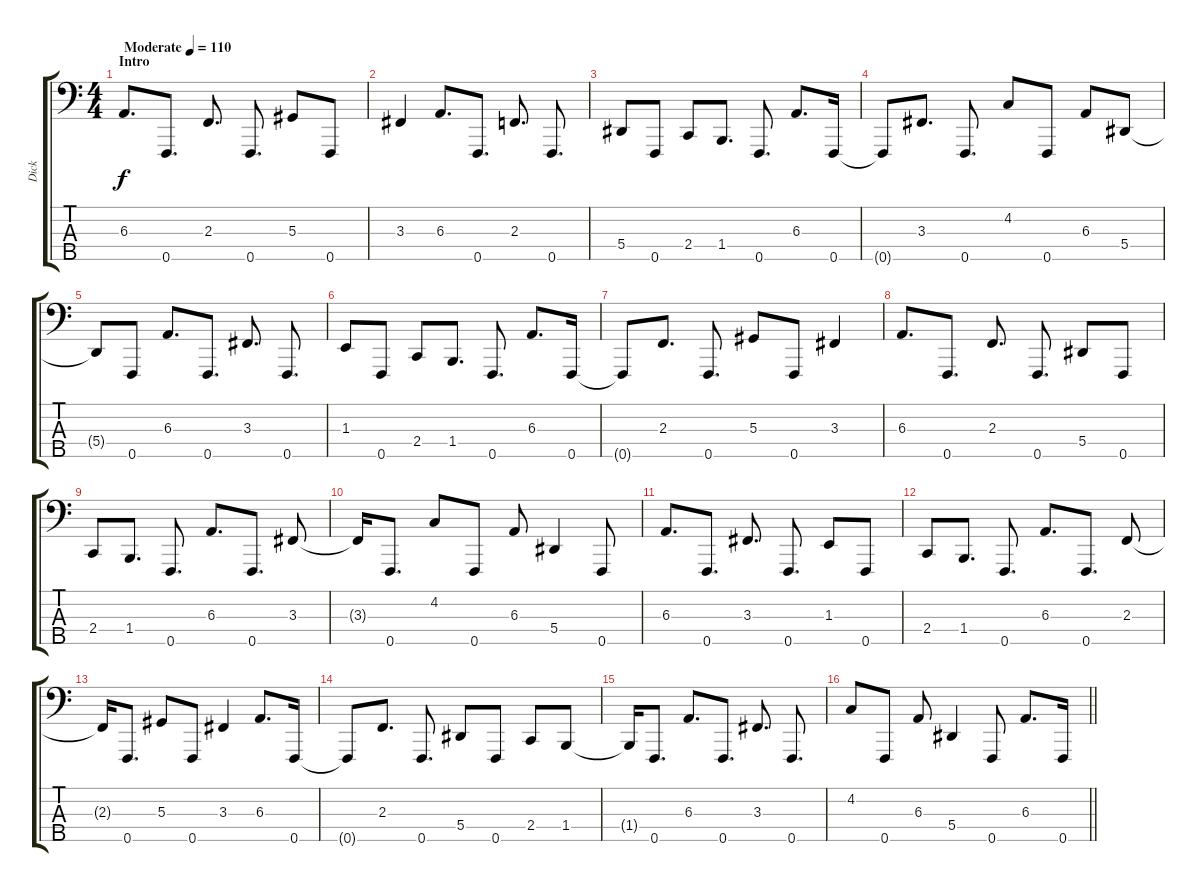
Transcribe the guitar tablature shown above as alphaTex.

\track ("Dick" "Dick") {instrument electricbasspick}
\staff {score tabs}
\tuning (Db2 Ab1 Eb1 Bb0 F0) {hide}
\ts (4 4)
\section ("" "Intro")
\tempo (110 "Moderate")
\clef f4
\ks c
6.3.8{d dy f instrument electricbasspick} 0.5.8{d} 2.3.8{d} 0.5.8{d} 5.3.8 0.5.8 |
3.3.4 6.3.8{d} 0.5.8{d} 2.3.8{d} 0.5.8{d} |
5.4.8 0.5.8 2.4.8 1.4.8{d} 0.5.8{d} 6.3.8{d} 0.5.16 |
0.5{t}.8 3.3.8{d} 0.5.8{d} 4.2.8 0.5.8 6.3.8 5.4.8 |
5.4{t}.8 0.5.8 6.3.8{d} 0.5.8{d} 3.3.8{d} 0.5.8{d} |
1.3.8 0.5.8 2.4.8 1.4.8{d} 0.5.8{d} 6.3.8{d} 0.5.16 |
0.5{t}.8 2.3.8{d} 0.5.8{d} 5.3.8 0.5.8 3.3.4 |
6.3.8{d} 0.5.8{d} 2.3.8{d} 0.5.8{d} 5.4.8 0.5.8 |
2.4.8 1.4.8{d} 0.5.8{d} 6.3.8{d} 0.5.8{d} 3.3.8 |
3.3{t}.16 0.5.8{d} 4.2.8 0.5.8 6.3.8 5.4.4 0.5.8 |
6.3.8{d} 0.5.8{d} 3.3.8{d} 0.5.8{d} 1.3.8 0.5.8 |
2.4.8 1.4.8{d} 0.5.8{d} 6.3.8{d} 0.5.8{d} 2.3.8 |
2.3{t}.16 0.5.8{d} 5.3.8 0.5.8 3.3.4 6.3.8{d} 0.5.16 |
0.5{t}.8 2.3.8{d} 0.5.8{d} 5.4.8 0.5.8 2.4.8 1.4.8 |
1.4{t}.16 0.5.8{d} 6.3.8{d} 0.5.8{d} 3.3.8{d} 0.5.8{d} |
\barLineRight lightlight
4.2.8 0.5.8 6.3.8 5.4.4 0.5.8 6.3.8{d} 0.5.16
